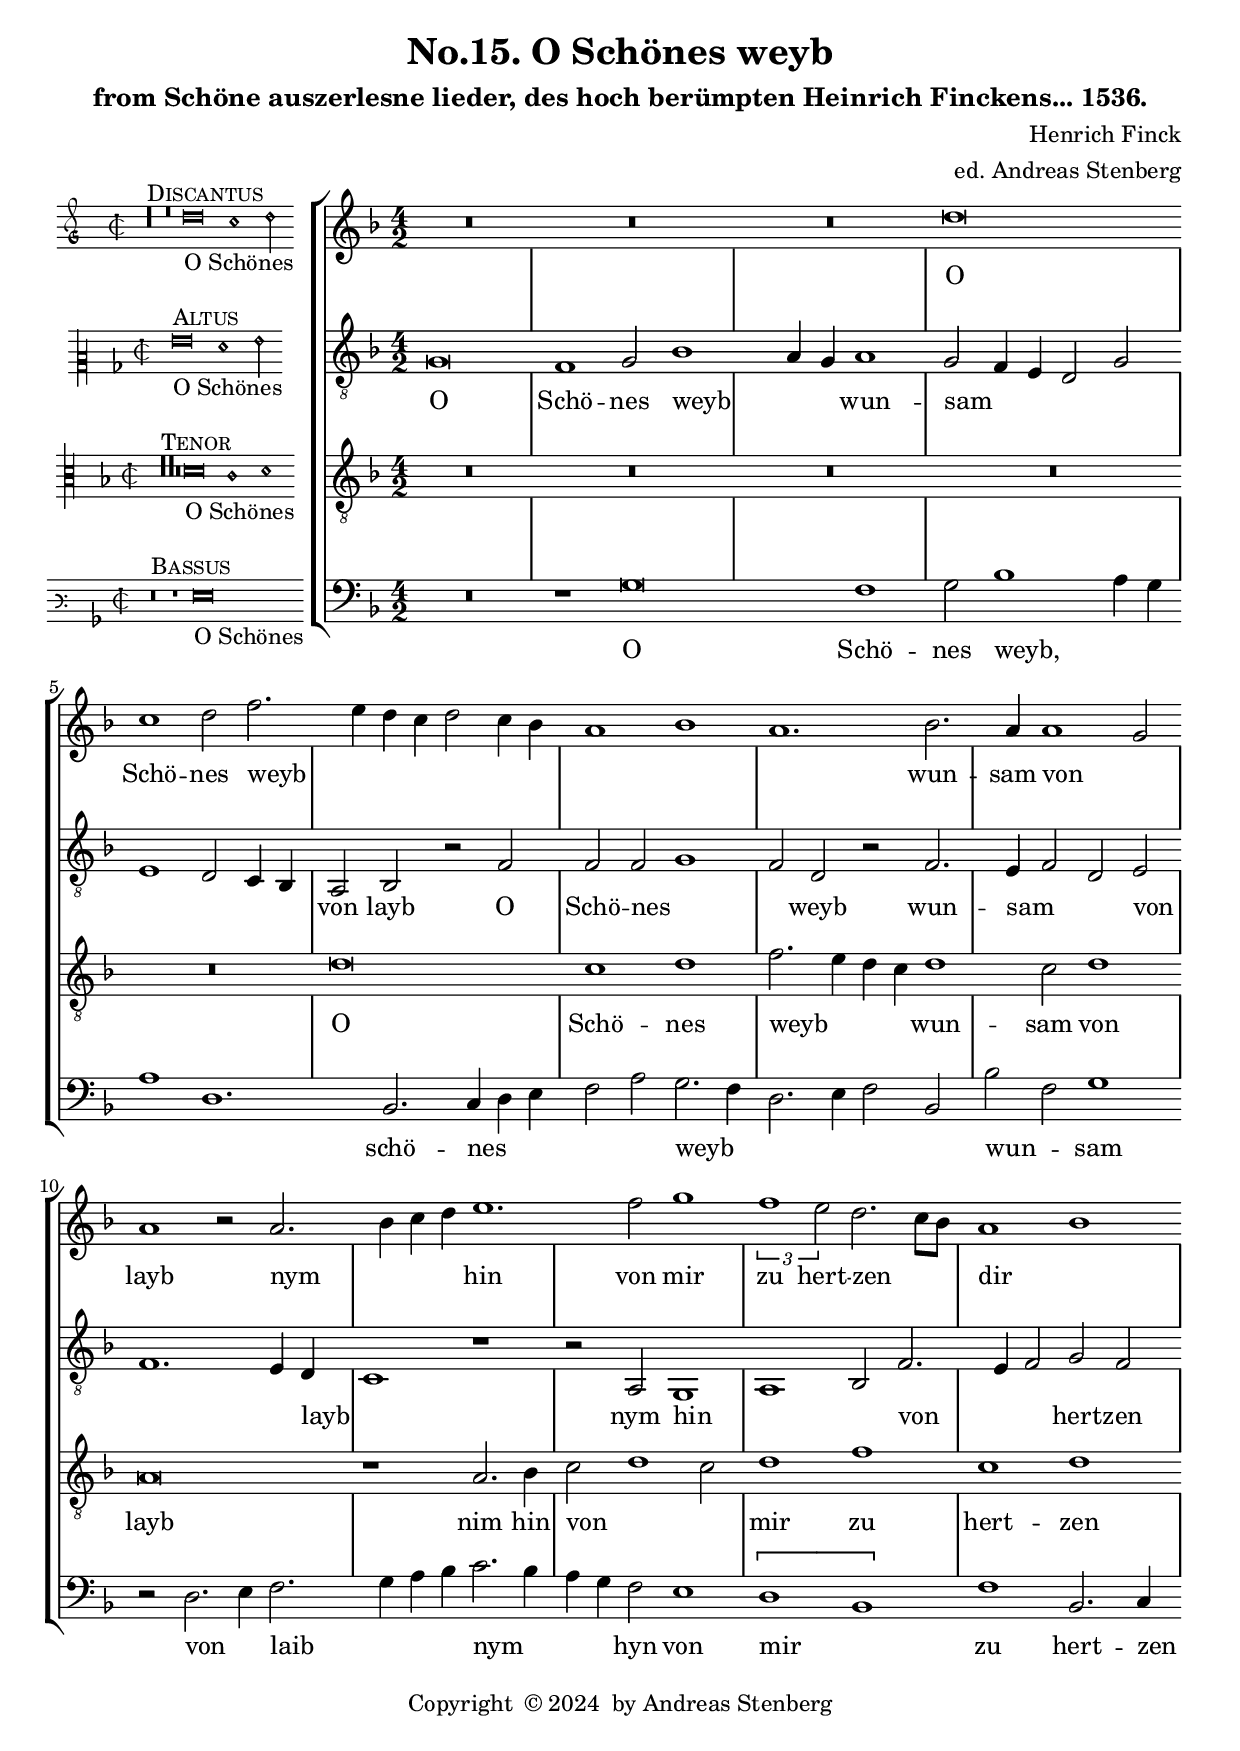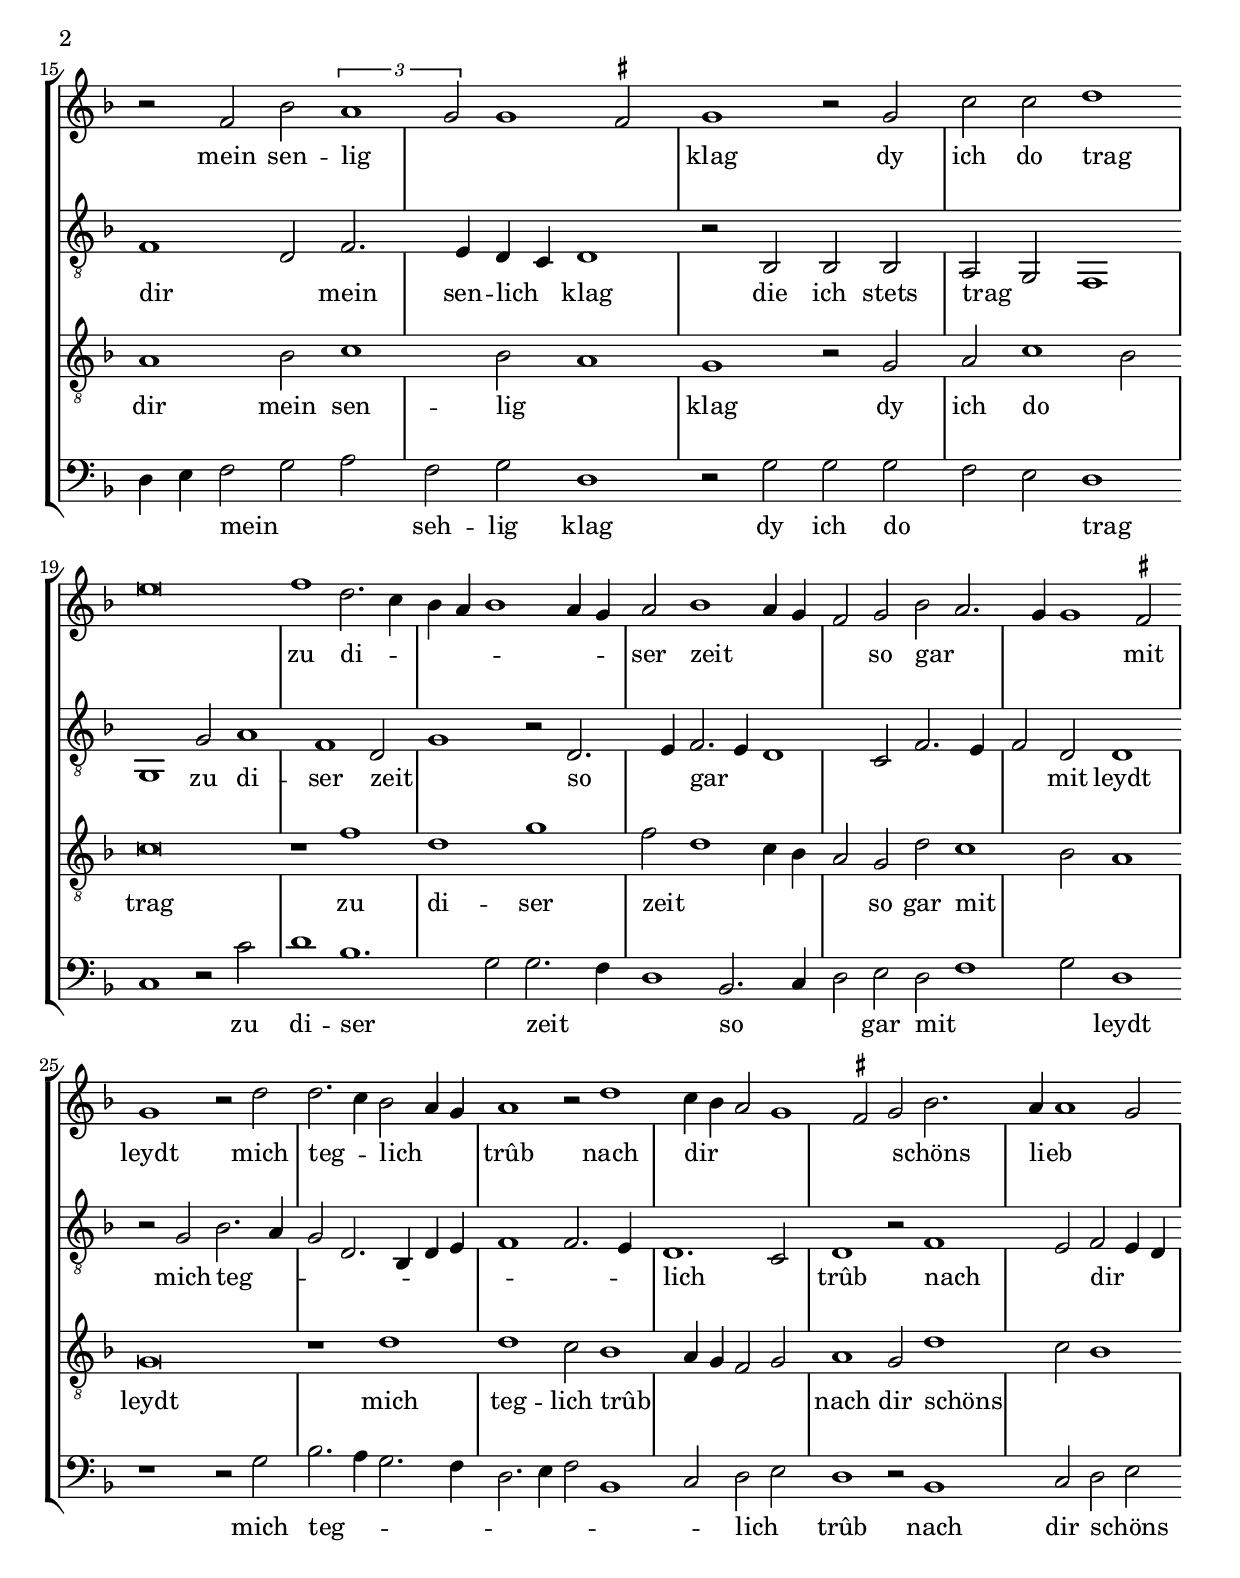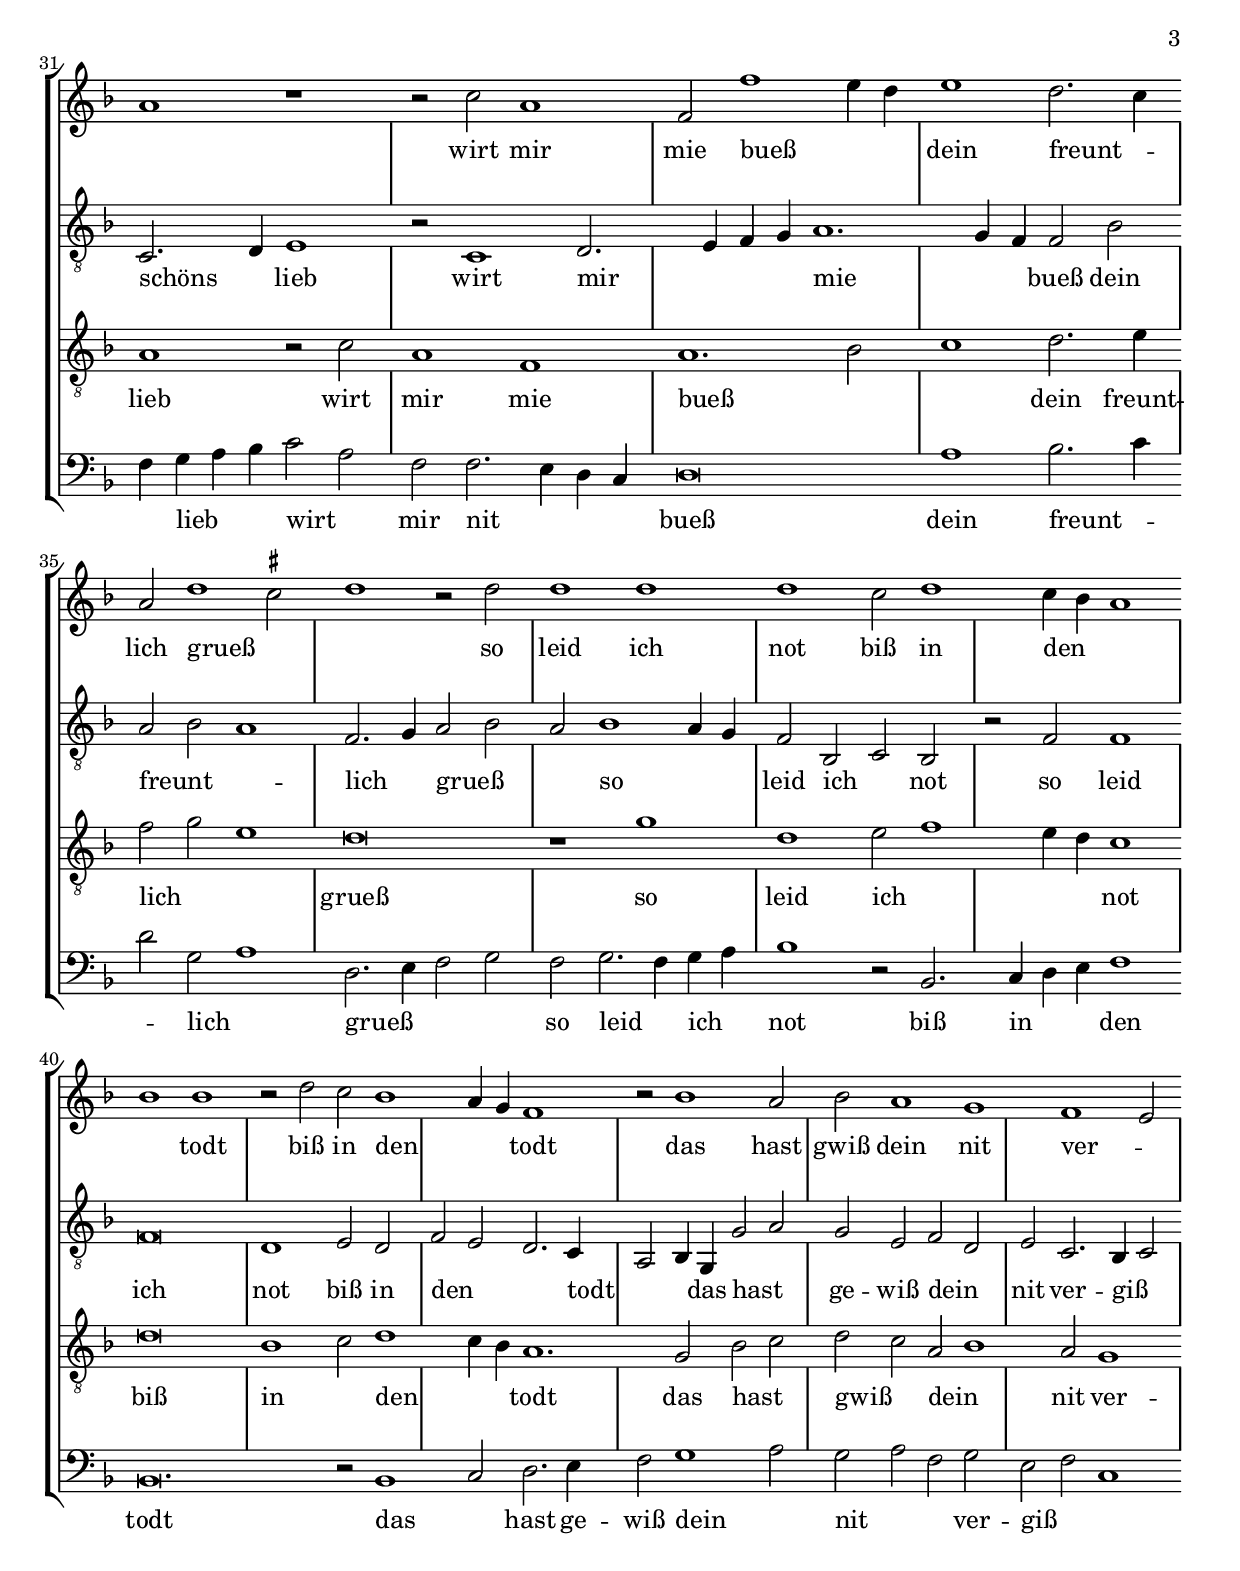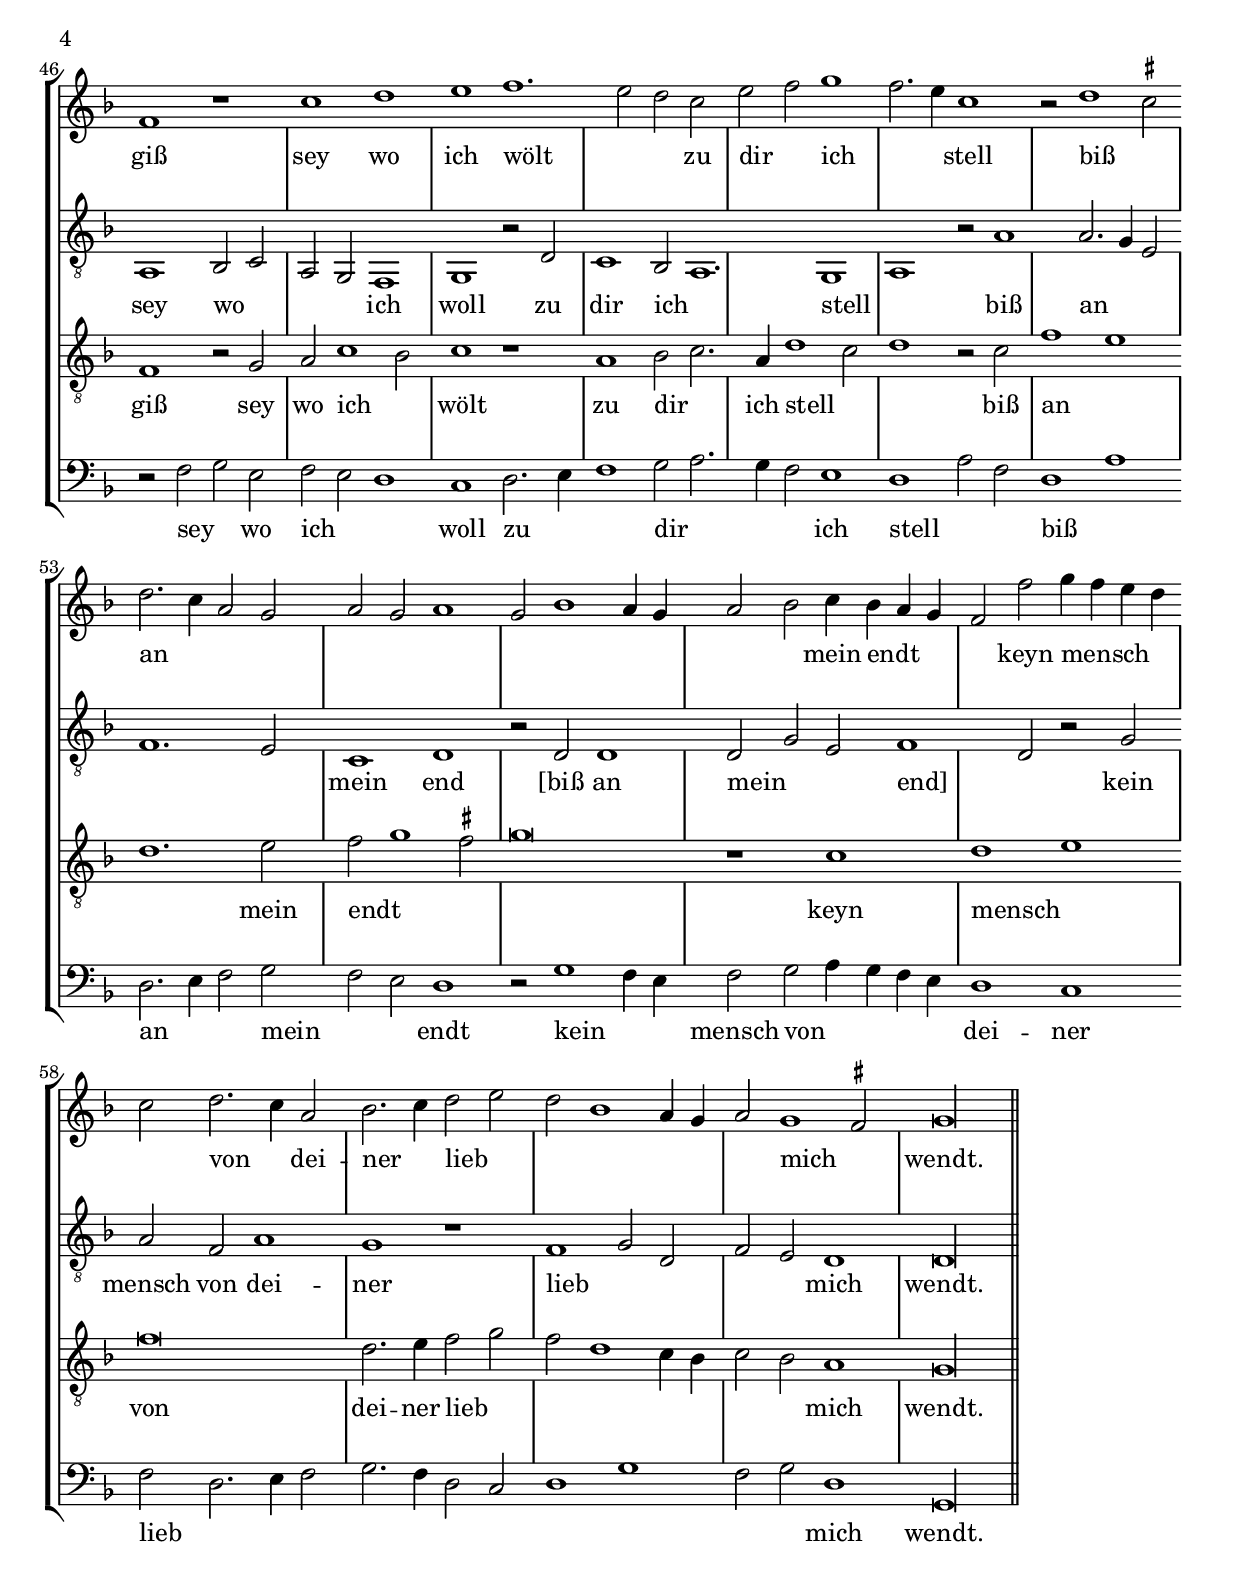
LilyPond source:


%%%%%%%%%%%%%%%%%%%%%%%%%%%%%%%%%%%%%%%%%%%%%%%%%%%%%%%%%%%%%%%%%%%
% This is a template based on the usual four part choir templater %
% where the voices have common lyrics at the the start but split  %
% to separate lyrics after a while.				  %
% This template is modyfied by AS from the one in the lilypond    %
% documentation.						  %
% This template is to be used for instance for fairly simple      %
% settings where the stanzas are set homophonicaly but twhere the %
% Chorus contains polyphony that require separate underlay for    %
% the different voices.						  %
%%%%%%%%%%%%%%%%%%%%%%%%%%%%%%%%%%%%%%%%%%%%%%%%%%%%%%%%%%%%%%%%%%%
\version "2.18.0"
\include "deutsch.ly"
#(append! supported-clefs '(("mensural-f3" . ("clefs.mensural.f" 0 0))))
#(append! supported-clefs '(("mensural-f1" . ("clefs.mensural.f" 4 0))))
#(append! supported-clefs '(("mensural-f2" . ("clefs.mensural.f" -2 0))))
#(append! supported-clefs '(("petrucci-g3" . ("clefs.petrucci.g" 0 1))))
#(append! supported-clefs '(("petrucci-c5" . ("clefs.petrucci.g" 5 5))))
ficta = \once \set suggestAccidentals =##t

\header {
  title = \markup {
    \center-column {
      "No.15. O Schönes weyb"
      \vspace #0.5
    }
  }
  subtitle = "from Schöne auszerlesne lieder, des hoch berümpten Heinrich Finckens... 1536."
  composer = "Henrich Finck"
  arranger = "ed. Andreas Stenberg"
  poet = ""
  meter =""
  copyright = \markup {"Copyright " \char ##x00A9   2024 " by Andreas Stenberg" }
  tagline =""
}
global = {
  \key f \major
}

sopMusic = \relative c' {

  \set Score.tempoHideNote = ##t
  \tempo 1 = 86
  \time 4/2
  \set Timing.measureLength = #(ly:make-moment 4/2)
  \override Staff.BarLine.transparent = ##t
  R\breve*3
  d'\breve
  c1 d2 f2.\melisma
  e4 d4 c4 d2 c4 b4
  a1 b1
  a1.\melismaEnd b2.
  a4 a1\melisma g2\melismaEnd
  a1 r2  a2.\melisma
  b4 c4 d4\melismaEnd
  
  e1.
  f2 g1
  \times 2/3 { f1 e2 } d2.\melisma c8 b8\melismaEnd
  a1\melisma b1\melismaEnd r2 f2
  b2 \times 2/3 { a1\melisma 
  g2 } g1 \ficta fis2\melismaEnd
  g1 r2 g2
  c2 c2 d1\melisma
  e\breve\melismaEnd
  f1 d2.\melisma c4
  b4 a4
  
  b1 a4 g4\melismaEnd
  a2 b1\melisma a4 g4 
  f2\melismaEnd g2 b2\melisma a2.
  g4 g1\melismaEnd \ficta fis2
  g1 r2 d'2
  d2.\melisma c4\melismaEnd b2\melisma a4 g4\melismaEnd
  a1 r2 d1
  c4\melisma b4 a2 g1
  \ficta fis2 g2\melismaEnd
  
  b2. a4\melisma a1 g2
  a1\melismaEnd r1
  r2 c2 a1
  f2 f'1\melisma e4 d4\melismaEnd
  e1 d2.\melisma c4 \melismaEnd
  a2 d1\melisma \ficta cis2
  d1\melismaEnd r2 d2
  d1 d1
  d1 c2
  
  d1 
  c4\melisma b4 a1
  b1\melismaEnd b1
  r2 d2 c2 b1\melisma
  a4 g4\melismaEnd f1
  r2 b1 a2
  b2 a1 g1
  f1\melisma e2\melismaEnd
  f1 r1
  c'1 d1
  e1 f1.\melisma
  e2 d2\melismaEnd c2 
  e2\melisma f2\melismaEnd
  
  g1\melisma f2. e4\melismaEnd
  c1 r2 d1\melisma 
  \ficta cis2\melismaEnd d2.\melisma c4
  a2 g2 a2 g2 
  a1 g2 b1
  a4 g4 a2 b2\melismaEnd
  c4 b4\melisma a4 g4 f2\melismaEnd f'2 g4\melisma f4 e4 d4
  
  c2\melismaEnd d2.\melisma c4\melismaEnd a2
  b2.\melisma c4\melismaEnd d2\melisma e2
  d2 b1 a4 g4 
  a2\melismaEnd g1\melisma \ficta fis2\melismaEnd
  \cadenzaOn
  g\longa
 \revert Staff.BarLine.transparent
  \bar "||"
  \cadenzaOff
}
sopWords = \lyricmode {
  O Schö -- nes weyb 
  wun -- sam von layb 
  nym hin von mir 
  zu hert -- zen dir
  mein sen -- lig klag
  dy ich do trag
  zu di -- ser zeit 
  so gar mit leydt
  mich teg -- lich trûb 
  nach dir schöns lieb
  wirt mir mie bueß
  dein freunt -- lich grueß
  so leid ich not
  biß in den todt
  biß in den todt 
  das hast gwiß
  dein nit ver -- giß 
  sey wo ich wölt
  zu dir ich stell 
  biß an mein endt
  keyn mensch von dei -- ner lieb mich wendt.
}
sopWordsII = \lyricmode {

}
altoMusic = \relative c' {
  \clef "G_8"
  \override Staff.BarLine.transparent = ##t
  g\breve
  f1 g2 b1\melisma
  a4 g4\melismaEnd a1
  g2\melisma f4 e4 d2 g2
  e1 d2 c4 b4\melismaEnd 
  a2 b2 r2 f'2
  f2 f2\melisma g1
  f2\melismaEnd d2 r2
  
  f2.
  e4\melisma f2 d2\melismaEnd e2\melisma 
  f1. e4\melismaEnd d4\melisma 
  c1\melismaEnd r1
  r2 a2 g1\melisma 
  a1 b2\melismaEnd f'2.\melisma 
  e4 f2 \melismaEnd g2 f2
  f1\melisma d2\melismaEnd f2. 
  e4 d4\melisma c4\melismaEnd d1 
  r2 b2 b2 b2
  
  a2\melisma g2 f1
  g1\melismaEnd g'2 a1
  f1 d2\melisma g1\melismaEnd r2 d2.\melisma e4\melismaEnd 
  f2.\melisma e4 d1
  c2 f2. e4 f2\melismaEnd
  d2 d1 r2
  g2 b2.\melisma a4 g2
  d2. b4 d4 e4 
  
  f1 
  f2. e4\melismaEnd d1.\melisma
  c2\melismaEnd d1
  r2 f1\melisma e2\melismaEnd
  f2\melisma e4 d4\melismaEnd c2.\melisma 
  d4\melismaEnd e1 r2
  c1 d2.\melisma e4
  f4 g4\melismaEnd a1.\melisma
  g4 f4\melismaEnd f2 b2 a2\melisma
  b2 a1\melismaEnd 
  
  f2.\melisma g4\melismaEnd a2\melisma b2
  a2\melismaEnd b1\melisma a4 g4\melismaEnd
  f2 b,2\melisma c2\melismaEnd b2
  r2 f'2 f1
  f\breve
  d1 e2 d2 
  f2\melisma e2 d2.\melismaEnd c4\melisma 
  a2 b4\melismaEnd g4 g'2\melisma a2\melismaEnd
  g2 e2
  
  f2\melisma d2\melismaEnd
  e2 c2. b4\melisma c2\melismaEnd
  a1 b2\melisma c2
  a2 g2\melismaEnd f1
  g1 r2 d'2
  c1 b2\melisma a1.\melismaEnd
  g1\melisma 
  a1\melismaEnd r2 a'1
  a2.\melisma g4 e2
  f1. e2\melismaEnd 
  c1 d1
  r2
  
  d2 d1
  d2\melisma g2 e2\melismaEnd f1\melisma
  d2\melismaEnd r2 g2
  a2 f2 a1
  g1 r1 
  f1\melisma g2 d2
  f2 e2\melismaEnd d1
  d\longa
  
  \revert Staff.BarLine.transparent
}
altoWords = \lyricmode {
  \repeat unfold 2 {
O Schö -- nes weyb 
  wun -- sam von layb } 
  nym hin von  hert -- zen dir
  mein sen -- lich klag
  die ich stets trag
  zu di -- ser zeit 
  so gar mit leydt
  mich teg -- lich trûb 
  nach dir schöns lieb
  wirt mir mie bueß
  dein freunt -- lich grueß
  so leid ich not
  so leid ich not
  biß in den todt
  das hast ge -- wiß
  dein nit ver -- giß 
  sey wo ich woll
  zu dir ich stell 
  biß an mein end
  [biß an mein end]
  kein mensch von dei -- ner lieb mich wendt.
}
altoWordsII = \lyricmode {
}
tenorMusic = \relative c' {
  \clef "G_8"
  \override Staff.BarLine.transparent = ##t
   R\breve*5
   d\breve
   c1 d1
   f2.\melisma e4 d4 c4 \melismaEnd d1
   c2 d1
   a\breve
   r1 a2. b4 
   c2\melisma d1 c2\melismaEnd
   d1 f1
   c1 d1
   
   a1 b2 c1
   b2\melisma a1\melismaEnd
   g1 r2 g2
   a2 c1\melisma b2\melismaEnd
   c\breve
   r1 f1
   d1 g1
   f2\melisma d1 c4 b4
   a2 \melismaEnd g2 d'2 c1\melisma
   b2 a1\melismaEnd
   g\breve
   r1 d'1
   d1
   
   c2 b1\melisma
   a4 g4 f2 g2\melismaEnd
   a1 g2 d'1\melisma
   c2 b1\melismaEnd
   a1 r2 c2
   a1 f1
   a1.\melisma b2
   c1\melismaEnd d2. e4 
   f2\melisma g2 e1\melismaEnd
   d\breve
   r1 g1
   d1 e2\melisma f1
   e4 d4\melismaEnd c1
   
   d\breve
   b1\melisma c2\melismaEnd d1\melisma
   c4 b4\melismaEnd a1.
   g2 b2\melisma c2\melismaEnd
   d2\melisma c2\melismaEnd a2\melisma b1\melismaEnd
   a2 g1
   f1 r2 g2
   a2 c1\melisma b2\melismaEnd
   c1 r1
   a1 b2\melisma c2.\melismaEnd 
   a4 d1\melisma c2
   d1\melismaEnd r2 c2
   f1\melisma e1
   d1.\melismaEnd e2
   f2\melisma g1 \ficta fis2
   g\breve\melismaEnd
   r1 c,1
   d1\melisma e1\melismaEnd 
   f\breve
   d2. e4 f2\melisma g2 
   f2 d1 c4 b4
   c2 b2\melismaEnd a1
   g\longa
   
 \revert Staff.BarLine.transparent
}
tenorWords = \lyricmode {
O Schö -- nes weyb 
  wun -- sam von layb 
  nim hin von mir 
  zu hert -- zen dir
  mein sen -- lig klag
  dy ich do trag
  zu di -- ser zeit 
  so gar mit leydt
  mich teg -- lich trûb 
  nach dir schöns lieb
  wirt mir mie bueß
  dein freunt -- lich grueß
  so leid ich not
  biß in den todt
  das hast gwiß
  dein nit ver -- giß 
  sey wo ich wölt
  zu dir ich stell 
  biß an mein endt
  keyn mensch von dei -- ner lieb mich wendt.
}
tenorWordsII = \lyricmode {
}
bassMusic = \relative c {
  \override Staff.BarLine.transparent = ##t
  R\breve
  r1 g'\breve
  f1
  g2 b1\melisma a4 g4 
  a1 d,1.\melismaEnd
  b2. c4\melisma d4 e4 
  f2 a2\melismaEnd g2.\melisma f4
  d2. e4 f2 b,2\melismaEnd
  b'2\melisma f2\melismaEnd g1
  r2
  
  d2.\melisma e4\melismaEnd f2.\melisma
  g4 a4 b4\melismaEnd c2.\melisma b4
  a4 g4\melismaEnd f2 e1
  \[d1\melisma b1\melismaEnd\]
  f'1 b,2. c4\melisma
  d4 e4 \melismaEnd f2\melisma g2 a2\melismaEnd
  f2 g2 d1
  r2 g2 g2 g2\melisma
  f2 e2\melismaEnd
  
  d1\melisma
  c1\melismaEnd r2 c'2
  d1 b1.\melisma
  g2\melismaEnd g2.\melisma f4
  d1\melismaEnd b2.\melisma c4
  d2\melismaEnd e2 d2\melisma f1
  g2\melismaEnd d1
  r1 r2 g2
  b2.\melisma a4 g2. f4
  d2. e4 f2 b,1
  c2\melismaEnd d2\melisma e2\melismaEnd
  
  d1 r2 b1
  c2 d2\melisma e2
  f4\melismaEnd g4\melisma a4 b4\melismaEnd c2\melisma a2\melismaEnd
  f2 f2.\melisma e4 d4 c4\melismaEnd 
  d\breve
  a'1 b2.\melisma c4
  d2\melismaEnd g,2\melisma a1\melismaEnd
  d,2.\melisma e4 f2 g2 \melismaEnd
  f2
  
  g2.\melisma f4\melismaEnd g4\melisma a4\melismaEnd 
  b1 r2 b,2.
  c4\melisma d4 e4\melismaEnd f1
  b,\breve.
  r2 b1\melisma
  c2\melismaEnd d2. e4 
  f2 g1\melisma a2\melismaEnd
  g2\melisma a2 f2\melismaEnd g2
  e2\melisma f2 c1\melismaEnd
  r2 f2\melisma g2\melismaEnd e2
  
  f2\melisma e2  d1\melismaEnd
  c1 d2.\melisma e4 
  f1\melismaEnd g2\melisma a2.
  g4 f2\melismaEnd e1
  d1\melisma a'2 f2\melismaEnd
  d1\melisma a'1\melismaEnd
  d,2.\melisma e4 f2\melismaEnd g2\melisma
  f2 e2\melismaEnd d1
  r2 g1\melisma f4 e4\melismaEnd
  f2
  
  g2\melisma a4 g4 f4 e4\melismaEnd
  d1 c1
  f2\melisma d2. e4 f2
  g2. f4 d2 c2 
  d1 g1
  f2 g2\melismaEnd d1
  g,\longa
 
  \revert Staff.BarLine.transparent
}
bassWords = \lyricmode {
  O Schö -- nes weyb,
  schö -- nes weyb
  wun -- sam von laib 
  nym hyn von mir 
  zu hert -- zen mein
  seh -- lig klag
  dy ich do trag
  zu di -- ser zeit 
  so gar mit leydt
  mich teg -- lich trûb 
  nach dir schöns lieb
  wirt mir nit bueß
  dein freunt -- lich grueß
  so leid ich not
  biß in den todt
  das hast ge -- wiß
  dein nit ver -- giß 
  sey wo ich woll
  zu dir ich stell 
  biß an mein endt
  kein mensch von dei -- ner lieb mich wendt.
}
bassWordsII = \lyricmode {
}
incipitDiscantus = \markup {
  \score {
    {
      %      \set Staff.instrumentName = #"Tenor "
      \override NoteHead.style = #'neomensural
      \override Rest.style = #'neomensural
      \override Staff.TimeSignature.style = #'mensural
      \cadenzaOn
      \clef "petrucci-g"
      \key c \major
      \time 2/2

      d''\longa \rest ^\markup { \smallCaps"Discantus"}
      d''\breve\rest
      d''\breve_"O Schönes"
      c''1 d''2
    }
    \layout {
      \context {
        \Voice
        \remove "Ligature_bracket_engraver"
        \consists "Mensural_ligature_engraver"
      }
      line-width = 4.5\cm
    }
  }
}


incipitAltus = \markup {
  \score {
    {
      %      \set Staff.instrumentName = #"Tenor "
      \override NoteHead.style = #'neomensural
      \override Rest.style = #'neomensural
      \override Staff.TimeSignature.style = #'mensural
      \cadenzaOn
      \clef "petrucci-c2"
      \key f \major
      \time 2/2
      g'\breve^\markup \smallCaps"Altus"
      _"O Schönes"
      f'1 g'2
    }
    \layout {
      \context {
        \Voice
        \remove "Ligature_bracket_engraver"
        \consists "Mensural_ligature_engraver"
      }
      line-width = 4.5\cm
    }
  }
}


incipitTenor = \markup {
  \score {
    {
      %      \set Staff.instrumentName = #"Tenor "
      \override NoteHead.style = #'neomensural
      \override Rest.style = #'neomensural
      \override Staff.TimeSignature.style = #'mensural
      \cadenzaOn
      \clef "petrucci-c3"
      \key f \major
      \time 2/2
      e'\maxima \rest ^\markup \smallCaps"Tenor"
      c'\breve\rest 
      d'\breve_"O Schönes"
      c'1 d'1
    }
    \layout {
      \context {
        \Voice
        \remove "Ligature_bracket_engraver"
        \consists "Mensural_ligature_engraver"
      }
      line-width = 5.0\cm
    }
  }
}
#(append! supported-clefs '(("mensural-f3" . ("clefs.mensural.f" 0 0))))

incipitBassus = \markup {
  \score {
    {
      %      \set Staff.instrumentName = #"Tenor "
      \override NoteHead.style = #'neomensural
      \override Rest.style = #'neomensural
      \override Staff.TimeSignature.style = #'mensural
      \cadenzaOn
      \clef "mensural-f3"
      \key f \major
      \time 2/2
      f\breve \rest^\markup \smallCaps"Bassus"
      f1\rest 
      g\breve_"O Schönes"

    }
    \layout {
      \context {
        \Voice
        \remove "Ligature_bracket_engraver"
        \consists "Mensural_ligature_engraver"
      }
      line-width = 4.5\cm
    }
  }
}


\score {
  <<
    \new StaffGroup \with {
      \override VerticalAxisGroup.staff-staff-spacing = #'((basic-distance . 12))
    } <<
      \new Staff = treble <<
        \set Staff.instrumentName = \incipitDiscantus
        \new Voice = "sopranos" {
          \set  Staff.midiInstrument ="choir aahs"
          %	\voiceOne
          << \global \sopMusic >>
        }
      >>
      \new Lyrics = sopranos { s1 }
      \new AltLyrics = sopranosII { s1}
      \new Staff = "medius" <<
        \set Staff.instrumentName = \incipitAltus

        \new Voice = "altos" {
          %	\voiceTwo
          \set  Staff.midiInstrument ="choir aahs"
          << \global \altoMusic >>
        }
      >>

      \new Lyrics = "altos" { s1 }
      \new AltLyrics = "altosII" { s1 }
      
      \new Staff = tenors <<
        \set Staff.instrumentName = \incipitTenor

        \clef "treble"
        \new Voice = "tenors" {
          \set  Staff.midiInstrument ="choir aahs"
          %	\voiceOne
          << \global \tenorMusic >>
        }
      >>
      \new Lyrics = "tenors" { s1 }
      \new AltLyrics = "tenorsII" { s1 }

      \new Staff ="basses" {
        \set Staff.instrumentName = \incipitBassus

        \new Voice = "basses" {
          \set  Staff.midiInstrument ="choir aahs"
          \clef "bass"
          %	\voiceTwo
          << \global \bassMusic >>
        }
      }
    >>
    \new Lyrics = basses { s1 }
    \new AltLyrics = bassesII { s1 }

    \context Lyrics = sopranos \lyricsto sopranos \sopWords
    \context AltLyrics = sopranosII \lyricsto sopranos \sopWordsII
    \context Lyrics = altos \lyricsto altos \altoWords
    \context AltLyrics = altosII \lyricsto altos \altoWordsII
    \context Lyrics = tenors \lyricsto tenors \tenorWords
    \context AltLyrics = tenorsII \lyricsto tenors \tenorWordsII
    \context Lyrics = basses \lyricsto basses \bassWords
    \context AltLyrics = bassesII \lyricsto basses \bassWordsII
  >>
  \layout {
      \context {
    \Lyrics
    \name AltLyrics
    \alias Lyrics
    \override StanzaNumber.font-series = #'medium
    \override LyricText.font-shape = #'italic
    \override LyricText.color = #(x11-color 'grey20)
  }
  \context {
    \StaffGroup
    \accepts AltLyrics
  }

    \context {
      \Score
      % no bars in staves
      %      \override BarLine.transparent = ##t

    }
    % the next three instructions keep the lyrics between the bar lines
    \context {
      \Lyrics
      \consists "Bar_engraver"
      \override BarLine.transparent = ##t
    }
    \context {
      \StaffGroup
      \consists "Separating_line_group_engraver"
    }
    \context {
      \Voice
      % no slurs
      \override Slur.transparent = ##t
      % Comment in the below "\remove" command to allow line
      % breaking also at those barlines where a note overlaps
      % into the next bar.  The command is commented out in this
      % short example score, but especially for large scores, you
      % will typically yield better line breaking and thus improve
      % overall spacing if you comment in the following command.
      %\remove "Forbid_line_break_engraver"
    }
    indent = 4.5\cm
  }

}
\score {
  <<
    \new StaffGroup <<
      \new Staff = treble <<
        \set Staff.instrumentName = \incipitDiscantus
        \new Voice = "sopranos" {
          \set  Staff.midiInstrument ="choir aahs"
          %	\voiceOne
          << \global \sopMusic >>
        }
      >>
      \new Lyrics = sopranos { s1 }

      \new Staff = "medius" <<
        \set Staff.instrumentName = \incipitAltus

        \new Voice = "altos" {
          %	\voiceTwo
          \set  Staff.midiInstrument ="choir aahs"
          << \global \altoMusic >>
        }
      >>

      \new Lyrics = "altos" { s1 }
      \new Staff = tenors <<
        \set Staff.instrumentName = \incipitTenor

        \clef "treble"
        \new Voice = "tenors" {
          \set  Staff.midiInstrument ="choir aahs"
          %	\voiceOne
          << \global \tenorMusic >>
        }
      >>
      \new Lyrics = "tenors" { s1 }

      \new Staff ="basses" {
        \set Staff.instrumentName = \incipitBassus

        \new Voice = "basses" {
          \set  Staff.midiInstrument ="choir aahs"
          \clef "G_8"
          %	\voiceTwo
          << \global \bassMusic >>
        }
      }
    >>
    \new Lyrics = basses { s1 }

    \context Lyrics = sopranos \lyricsto sopranos \sopWords
    \context Lyrics = altos \lyricsto altos \altoWords
    \context Lyrics = tenors \lyricsto tenors \tenorWords
    \context Lyrics = basses \lyricsto basses \bassWords
  >>
  \midi {}
}

\pageBreak
\markup {
  \column {
    \fill-line {
      \null
      \column {
        "Erst ist mein hertz" 
        "betrûbt mit schmertz/"
        "so ich nit mag/"
        "bey dir mein tag/"
        "verzeren chon/"
        "mein högste kron/"
        "klag das all stund/"
        "aus hertzen grund/"
        "das du hast mich/"
        "so gar freuuentlich/"
        "gehalten schon"
        "on abelon"
        "get mir ietz ab/"
        "das ichs nit hab/"
        "mein hort nun dich/"
        "das kreucket mich/"
        "so hart und fast/"
        "das ich rast/"
        "on duích mag han/"
        "des muß mein hertz in trawren stan"
      }
      \null
      \column {
        "Ach we der stunde/"
        "die nie wurde kunt/"
        "durch scheydens pein/"
        "noch pleib ich dein/"
        "biß an mein endt/"
        "von dir nit wendt/"
        "meins hertzen gir/"
        "glaub warlich mir/"
        "mein zunersicht/"
        "hab zweyffel nit" 
        "an mir ietzundt"
        "es kumpt die stundt/"
        "das glûck sich geit/"
        "das ich mit freud/"
        "kum schir zu dir/"
        "das wunsch ich mir"
        "fûr alles das/"
        "du weyst wol was/"
        "versprochen ist das" 
        "halt ich dir zu aller frist."
      }
      \null
    }
  }
}
\paper {
  ragged-bottom = ##t
  ragged-last-bottom = ##t
  ragged-last = ##t
}

%{
convert-ly.py (GNU LilyPond) 2.18.2  convert-ly.py: Processing `'...
Applying conversion: 2.15.7, 2.15.9, 2.15.10, 2.15.16, 2.15.17,
2.15.18, 2.15.19, 2.15.20, 2.15.25, 2.15.32, 2.15.39, 2.15.40,
2.15.42, 2.15.43, 2.16.0, 2.17.0, 2.17.4, 2.17.5, 2.17.6, 2.17.11,
2.17.14, 2.17.15, 2.17.18, 2.17.19, 2.17.20, 2.17.25, 2.17.27,
2.17.29, 2.17.97, 2.18.0
%}
